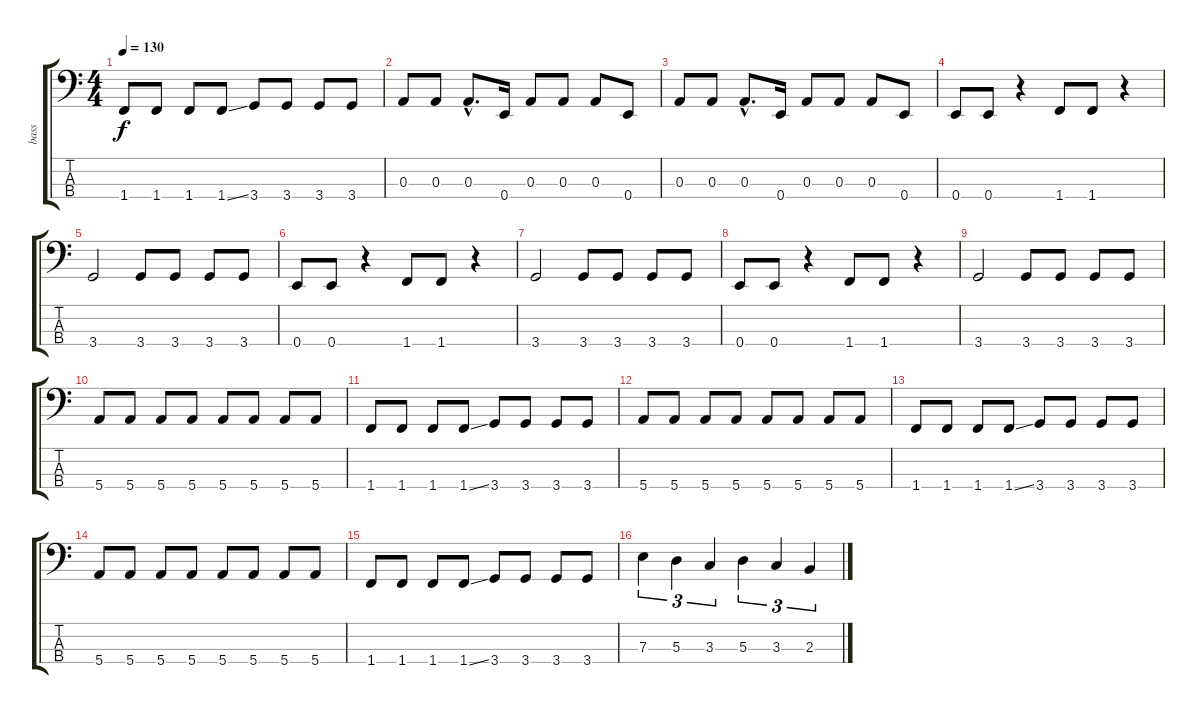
\track ("bass" "bass") {instrument slapbass2}
\staff {score tabs}
\tuning (G2 D2 A1 E1) {hide}
\ts (4 4)
\tempo 130
\clef f4
\ks c
1.4.8{dy f} 1.4.8 1.4.8 1.4{ss}.8 3.4.8 3.4.8 3.4.8 3.4.8 |
0.3.8 0.3.8 0.3{hac}.8{d} 0.4.16 0.3.8 0.3.8 0.3.8 0.4.8 |
0.3.8 0.3.8 0.3{hac}.8{d} 0.4.16 0.3.8 0.3.8 0.3.8 0.4.8 |
0.4.8 0.4.8 r.4 1.4.8 1.4.8 r.4 |
3.4.2 3.4.8 3.4.8 3.4.8 3.4.8 |
0.4.8 0.4.8 r.4 1.4.8 1.4.8 r.4 |
3.4.2 3.4.8 3.4.8 3.4.8 3.4.8 |
0.4.8 0.4.8 r.4 1.4.8 1.4.8 r.4 |
3.4.2 3.4.8 3.4.8 3.4.8 3.4.8 |
5.4.8 5.4.8 5.4.8 5.4.8 5.4.8 5.4.8 5.4.8 5.4.8 |
1.4.8 1.4.8 1.4.8 1.4{ss}.8 3.4.8 3.4.8 3.4.8 3.4.8 |
5.4.8 5.4.8 5.4.8 5.4.8 5.4.8 5.4.8 5.4.8 5.4.8 |
1.4.8 1.4.8 1.4.8 1.4{ss}.8 3.4.8 3.4.8 3.4.8 3.4.8 |
5.4.8 5.4.8 5.4.8 5.4.8 5.4.8 5.4.8 5.4.8 5.4.8 |
1.4.8 1.4.8 1.4.8 1.4{ss}.8 3.4.8 3.4.8 3.4.8 3.4.8 |
7.3.4{tu (3 2)} 5.3.4{tu (3 2)} 3.3.4{tu (3 2)} 5.3.4{tu (3 2)} 3.3.4{tu (3 2)} 2.3.4{tu (3 2)}
